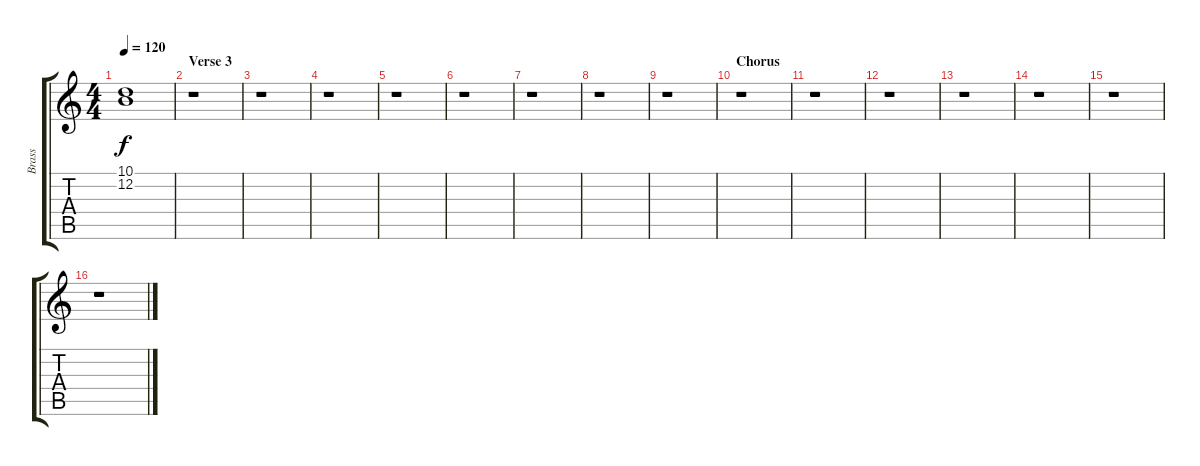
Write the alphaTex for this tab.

\track ("Brass" "Brass") {instrument brasssection}
\staff {score tabs}
\tuning (E4 B3 G3 D3 A2 E2) {hide}
\ts (4 4)
\tempo 120
\clef g2
\ks c
(10.1{t} 12.2{t}).1{dy f} |
\section ("" "Verse 3")
r.1 |
r.1 |
r.1 |
r.1 |
r.1 |
r.1 |
r.1 |
r.1 |
\section ("" "Chorus")
r.1 |
r.1 |
r.1 |
r.1 |
r.1 |
r.1 |
r.1
